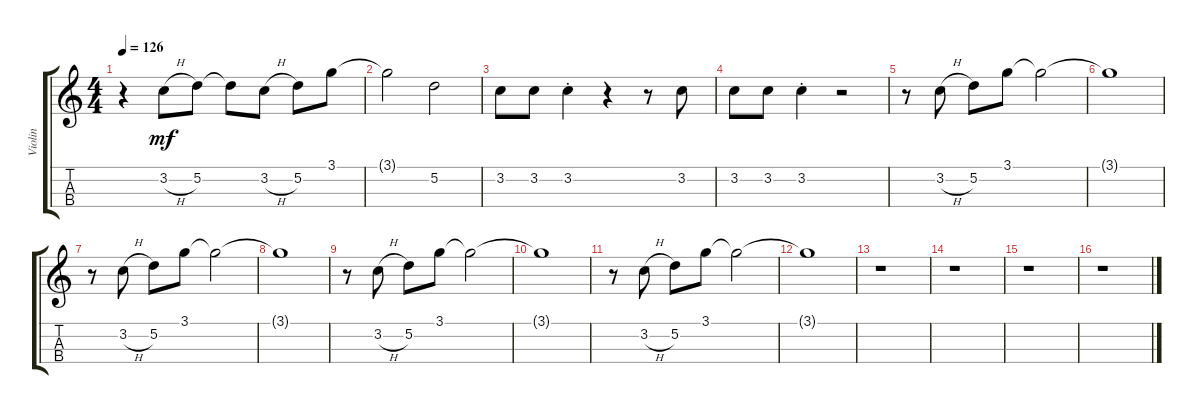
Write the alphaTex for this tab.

\track ("Violin" "Violin") {instrument violin}
\staff {score tabs}
\tuning (E5 A4 D4 G3) {hide}
\ts (4 4)
\tempo 126
\clef g2
\ks c
r.4{dy mf} 3.2{h}.8 5.2.8 5.2{t}.8 3.2{h}.8 5.2.8 3.1.8 |
3.1{t}.2 5.2.2 |
3.2.8 3.2.8 3.2{st}.4 r.4 r.8 3.2.8 |
3.2.8 3.2.8 3.2{st}.4 r.2 |
r.8 3.2{h}.8 5.2.8 3.1.8 3.1{t}.2 |
3.1{t}.1 |
r.8 3.2{h}.8 5.2.8 3.1.8 3.1{t}.2 |
3.1{t}.1 |
r.8 3.2{h}.8 5.2.8 3.1.8 3.1{t}.2 |
3.1{t}.1 |
r.8 3.2{h}.8 5.2.8 3.1.8 3.1{t}.2 |
3.1{t}.1 |
r.1 |
r.1 |
r.1 |
r.1
